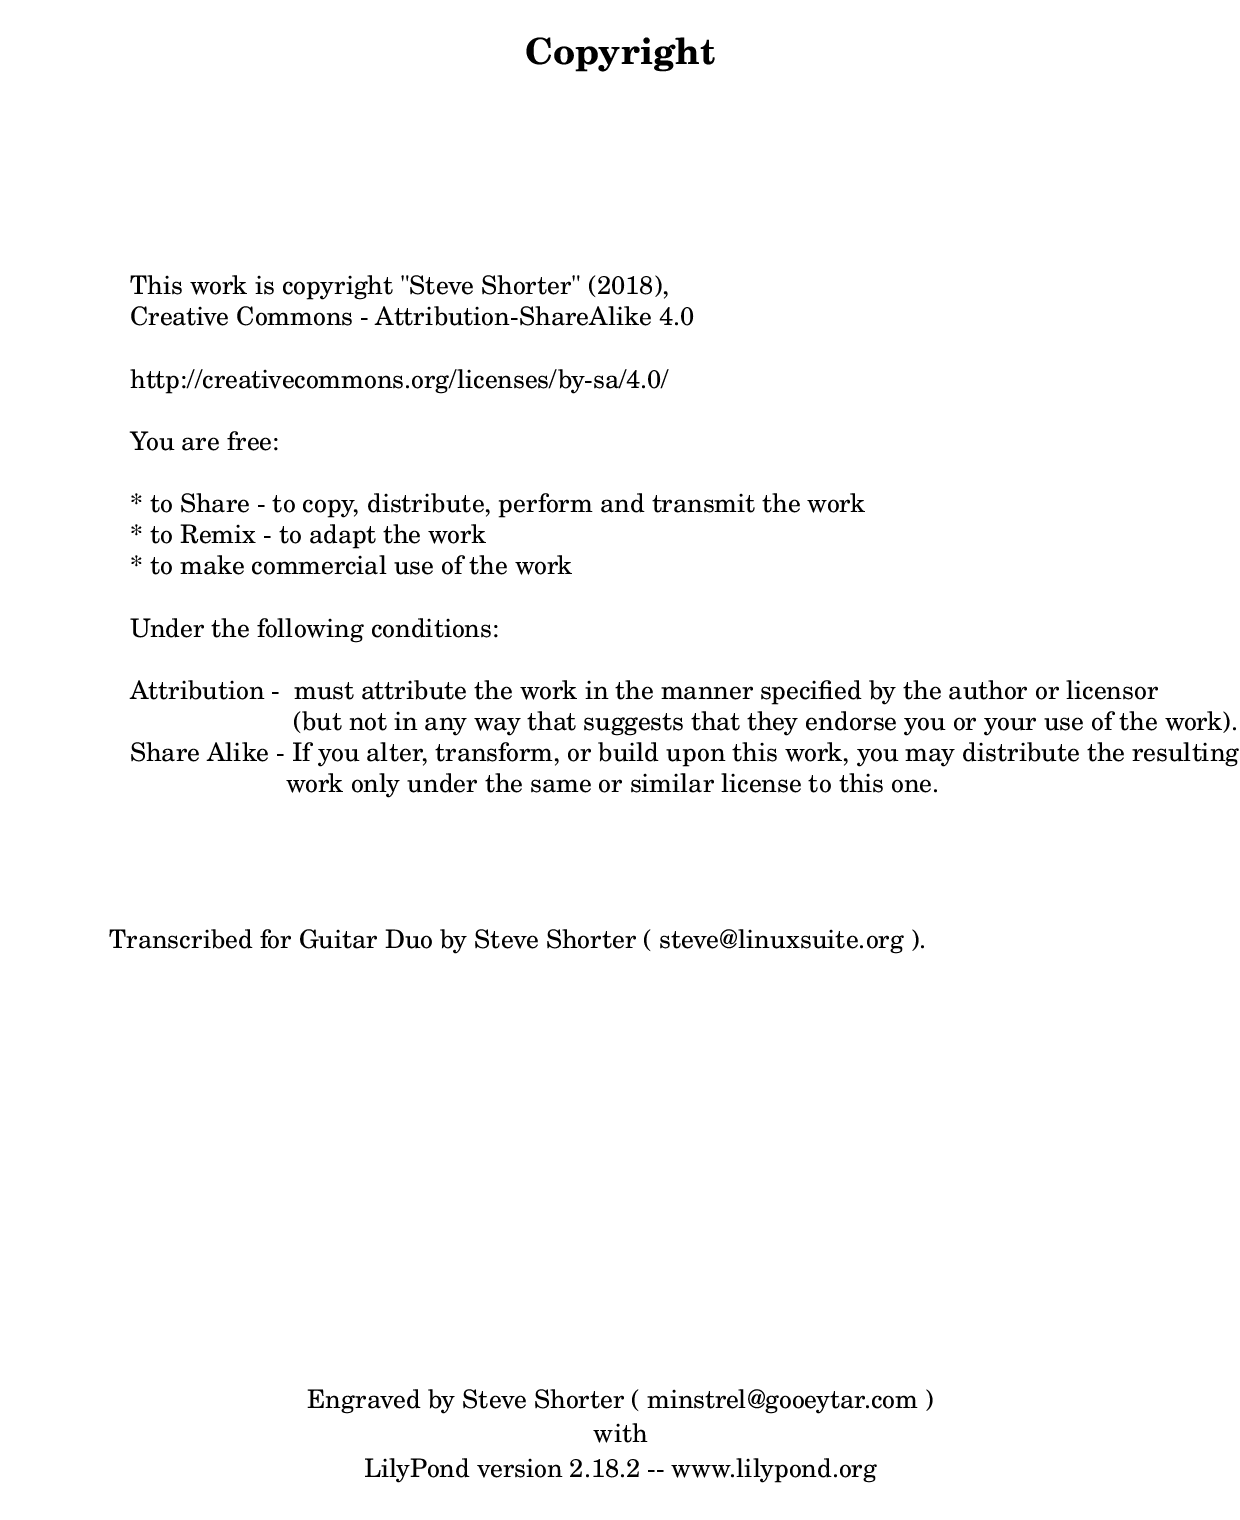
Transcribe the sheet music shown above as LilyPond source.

\version "2.18.2"

\bookpart {

    \paper { print-page-number = ##t }

    \header { title = "Copyright" }

    \tocItem \markup { Copyright }

    \markup { \column { 
	" "
	" "
	" "
	\fontsize #1 {
	" "
	" "
	" "
	" "
%	"          This work is copyright \"Guitar Society of Toronto\" (2015),"
	"          This work is copyright \"Steve Shorter\" (2018),"
        "          Creative Commons - Attribution-ShareAlike 4.0 "
	" "
	"          http://creativecommons.org/licenses/by-sa/4.0/"
	" "
	"          You are free:"
	" "
	"          * to Share - to copy, distribute, perform and transmit the work"
	"          * to Remix - to adapt the work"
	"          * to make commercial use of the work"
	" "
	"          Under the following conditions:"
	" "
	"          Attribution -  must attribute the work in the manner specified by the author or licensor"
        "                                 (but not in any way that suggests that they endorse you or your use of the work)."
	"          Share Alike - If you alter, transform, or build upon this work, you may distribute the resulting"
        "                                work only under the same or similar license to this one."
	" "
	" "
	" "
	" "
	"       Transcribed for Guitar Duo by Steve Shorter ( steve@linuxsuite.org )."
	" "
	" "
	" "
	" "
	" "
	" "
	" "
	" "
	" "
	" "
	" "
	" "
	" "
	" "
	}
       }
    }
    \markup { \fill-line { \fontsize #1 "Engraved by Steve Shorter ( minstrel@gooeytar.com )" } }
    \markup { \fill-line { \fontsize #1 " " } }
    \markup { \fill-line { \fontsize #1 "with" } }
    \markup { \fill-line { \fontsize #1 " " } }
    \markup { \fill-line { \fontsize #1 "LilyPond version 2.18.2 -- www.lilypond.org" } }

}
